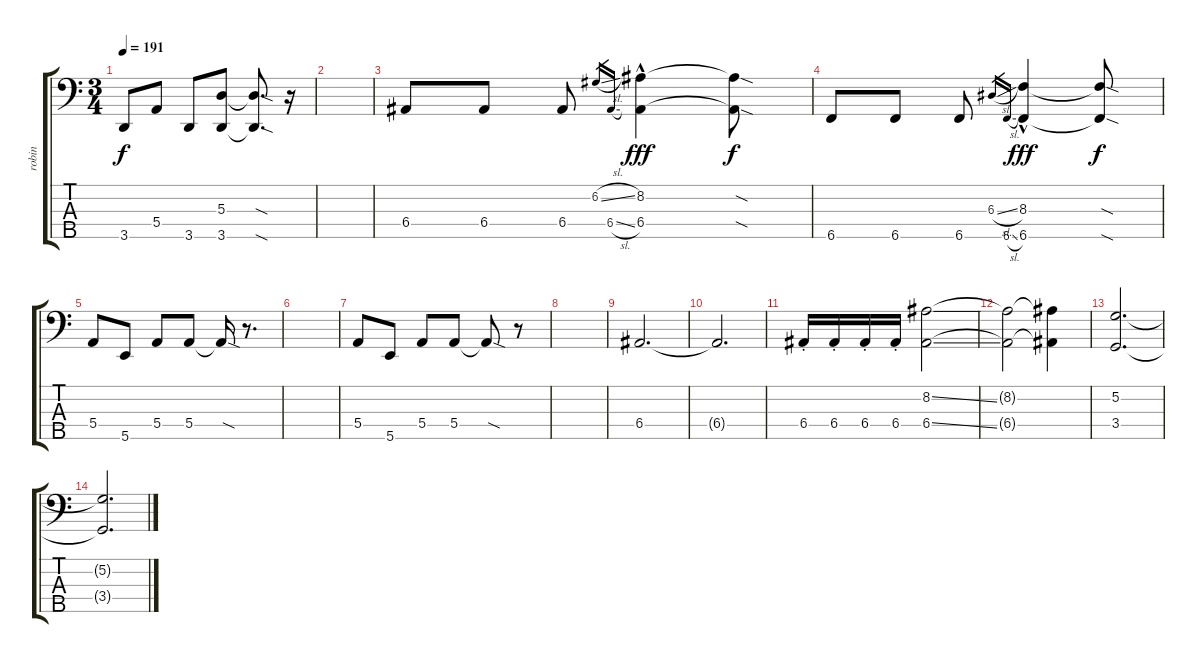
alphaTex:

\track ("robin" "robin") {instrument fretlessbass}
\staff {score tabs}
\tuning (G2 D2 A1 E1 B0) {hide}
\ts (3 4)
\tempo 191
\clef f4
\ks c
3.5.8{dy f} 5.4.8 3.5.8 (5.3 3.5).8 (5.3{sod t} 3.5{sod t}).8{d} r.16 |
|
6.4.8 6.4.8 6.4.8 6.2{sl}.16{gr} 6.4{sl}.16{gr} (8.2{hac} 6.4).4{dy fff} (8.2{sod t} 6.4{sod t}).8{dy f} |
6.5.8 6.5.8 6.5.8 6.3{sl}.16{gr} 6.5{sl}.16{gr} (8.3{hac} 6.5).4{dy fff} (8.3{sod t} 6.5{sod t}).8{dy f} |
5.4.8 5.5.8 5.4.8 5.4.8 5.4{sod t}.16 r.8{d} |
|
5.4.8 5.5.8 5.4.8 5.4.8 5.4{sod t}.8 r.8 |
|
6.4.2{d} |
6.4{t}.2{d} |
6.4{st}.16 6.4{st}.16 6.4{st}.16 6.4{st}.16 (8.2{ss} 6.4{ss}).2 |
(8.2{t} 6.4{t}).2 (8.2{t} 6.4{t}).4 |
(5.2 3.4).2{d} |
(5.2{t} 3.4{t}).2{d}
